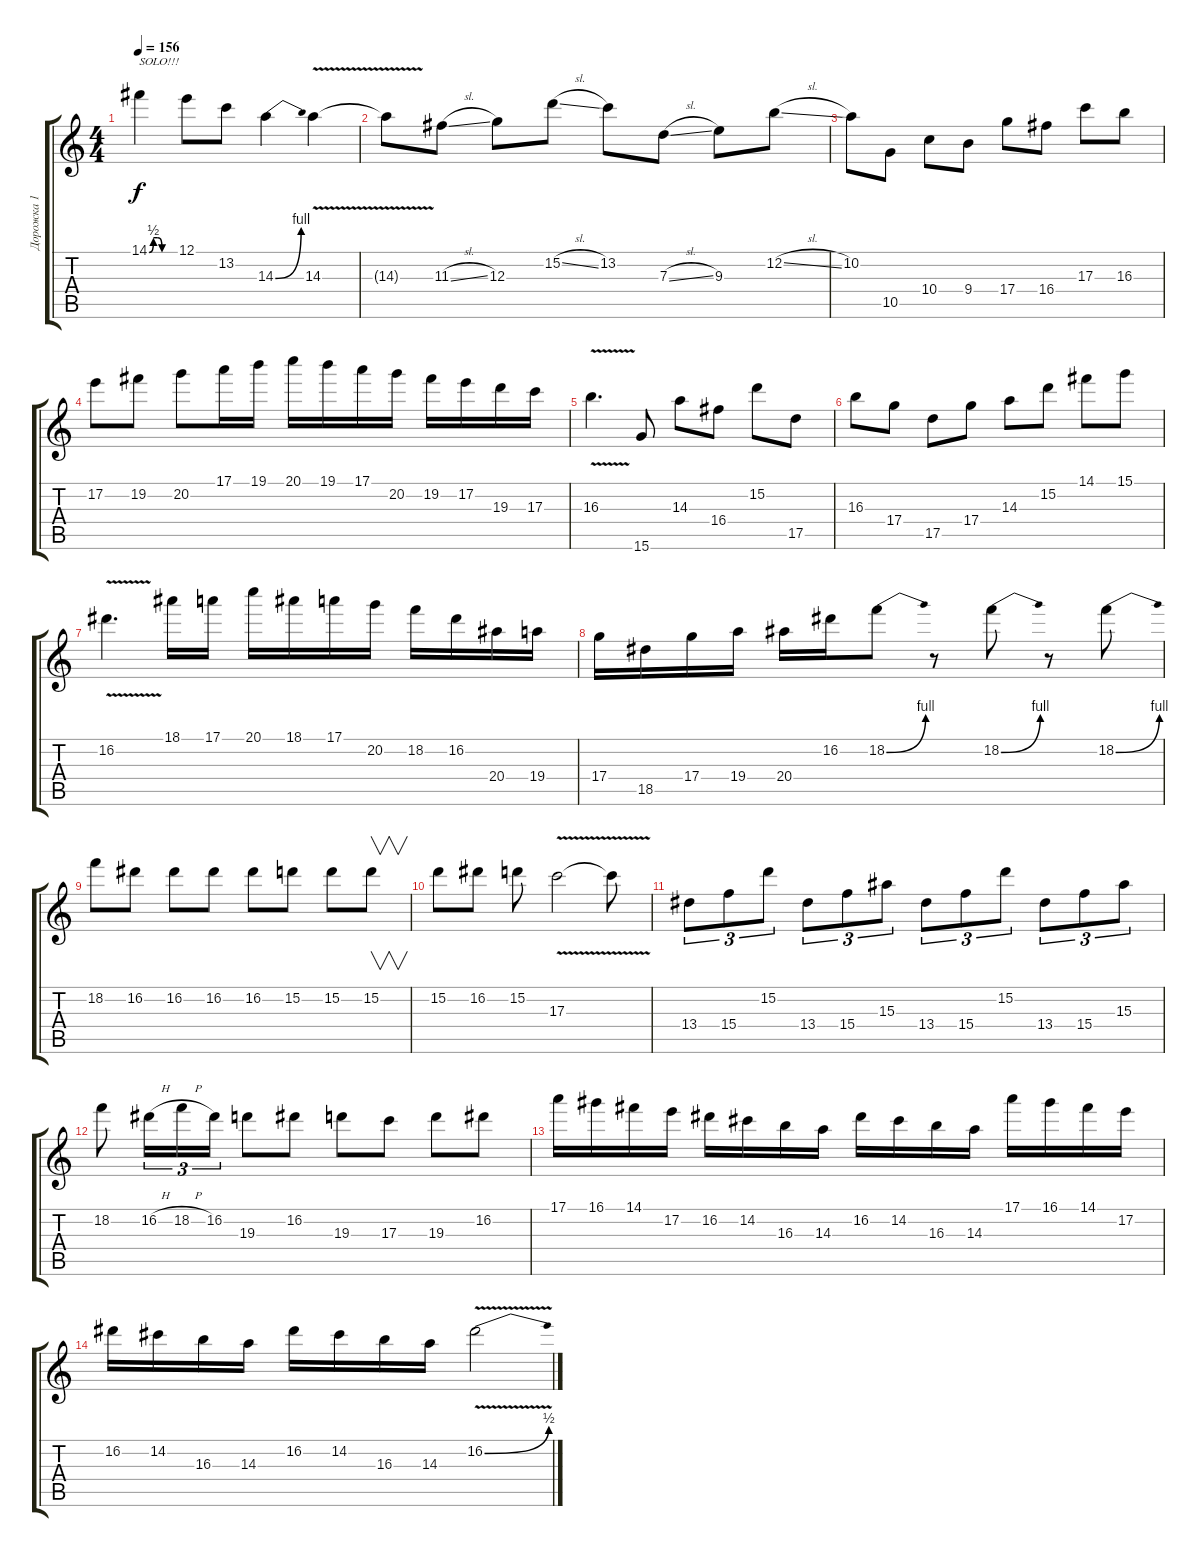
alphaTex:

\track ("Дорожка 1" "Дорожка 1") {instrument distortionguitar}
\staff {score tabs}
\tuning (E4 B3 G3 D3 A2 E2) {hide}
\ts (4 4)
\tempo 156
\clef g2
\ks c
14.1{be (custom 0 0 10 2 20 2 30 0 60 0)}.4{txt "SOLO!!!" dy f} 12.1.8 13.2.8 14.3{be (bend 0 0 60 4)}.4 14.3{v}.4 |
14.3{t}.8 11.3{sl}.8 12.3.8 15.2{sl}.8 13.2.8 7.3{sl}.8 9.3.8 12.2{sl}.8 |
10.2.8 10.5.8 10.4.8 9.4.8 17.4.8 16.4.8 17.3.8 16.3.8 |
17.2.8 19.2.8 20.2.8 17.1.16 19.1.16 20.1.16 19.1.16 17.1.16 20.2.16 19.2.16 17.2.16 19.3.16 17.3.16 |
16.3{v}.4{d} 15.6.8 14.3.8 16.4.8 15.2.8 17.5.8 |
16.3.8 17.4.8 17.5.8 17.4.8 14.3.8 15.2.8 14.1.8 15.1.8 |
16.2{v}.4{d} 18.1.16 17.1.16 20.1.16 18.1.16 17.1.16 20.2.16 18.2.16 16.2.16 20.4.16 19.4.16 |
17.4.16 18.5.16 17.4.16 19.4.16 20.4.16 16.2.16 18.2{be (bend 0 0 60 4)}.8 r.8 18.2{be (bend 0 0 60 4)}.8 r.8 18.2{be (bend 0 0 60 4)}.8 |
18.2.8 16.2.8 16.2.8 16.2.8 16.2.8 15.2.8 15.2.8 15.2.8{v} |
15.2.8 16.2.8 15.2.8 17.3{v}.2 17.3{t}.8 |
13.4.8{tu (3 2)} 15.4.8{tu (3 2)} 15.2.8{tu (3 2)} 13.4.8{tu (3 2)} 15.4.8{tu (3 2)} 15.3.8{tu (3 2)} 13.4.8{tu (3 2)} 15.4.8{tu (3 2)} 15.2.8{tu (3 2)} 13.4.8{tu (3 2)} 15.4.8{tu (3 2)} 15.3.8{tu (3 2)} |
18.2.8 16.2{h}.16{tu (3 2)} 18.2{h}.16{tu (3 2)} 16.2.16{tu (3 2)} 19.3.8 16.2.8 19.3.8 17.3.8 19.3.8 16.2.8 |
17.1.16 16.1.16 14.1.16 17.2.16 16.2.16 14.2.16 16.3.16 14.3.16 16.2.16 14.2.16 16.3.16 14.3.16 17.1.16 16.1.16 14.1.16 17.2.16 |
16.2.16 14.2.16 16.3.16 14.3.16 16.2.16 14.2.16 16.3.16 14.3.16 16.2{be (bend 0 0 60 2) v}.2
